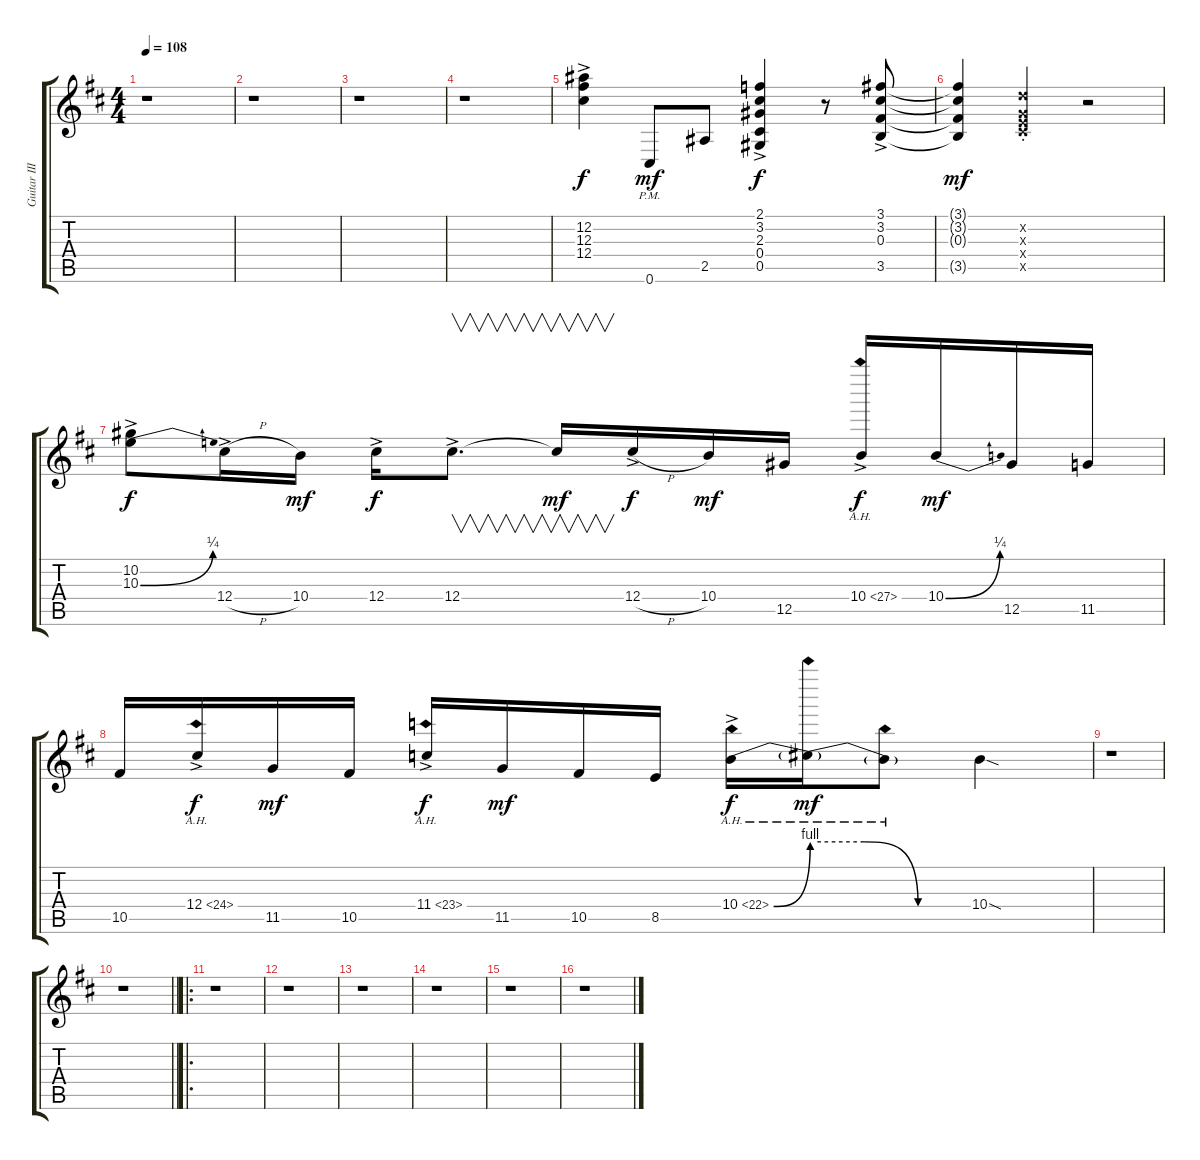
\track ("Guitar III" "Guitar III") {instrument distortionguitar}
\staff {score tabs}
\tuning (Eb4 Bb3 Gb3 Db3 Ab2 Db2) {hide}
\ts (4 4)
\tempo 108
\clef g2
\ks d
r.1{dy f instrument distortionguitar} |
r.1 |
r.1 |
r.1 |
(12.2{ac} 12.3{ac} 12.4{ac}).4 0.6{pm}.8{dy mf} 2.5.8 (2.1{ac} 3.2{ac} 2.3{ac} 0.4{ac} 0.5{ac}).4{dy f} r.8 (3.1{ac} 3.2{ac} 0.3{ac} 3.5{ac}).8 |
(3.1{t} 3.2{t} 0.3{t} 3.5{t}).4{dy mf} (4.2{st x} 1.3{st x} 3.4{st x} 5.5{st x}).4 r.2 |
(10.2{ac} 10.3{be (bend 0 0 60 1) ac}).8{dy f} 12.4{h ac}.16 10.4.16{dy mf} 12.4{ac}.16{dy f} 12.4{ac}.8{v d} 12.4{t}.16{v dy mf} 12.4{h ac}.16{dy f} 10.4.16{dy mf} 12.5.16 10.4{ah 17 ac}.16{dy f} 10.4{be (bend 0 0 60 1)}.16{dy mf} 12.5.16 11.5.16 |
10.5.16 12.4{ah 12 ac}.16{dy f} 11.5.16{dy mf} 10.5.16 11.4{ah 12 ac}.16{dy f} 11.5.16{dy mf} 10.5.16 8.5.16 10.4{be (bend 0 0 60 4) ah 12 ac}.16{dy f} 10.4{be (custom 0 4 20 4 40 0 60 0) ah 22 t}.16{dy mf} 10.4{ah 12 t}.8 10.4{sod}.4 |
r.1 |
\barLineRight lightlight
r.1 |
\ro
r.1 |
r.1 |
r.1 |
r.1 |
r.1 |
r.1
